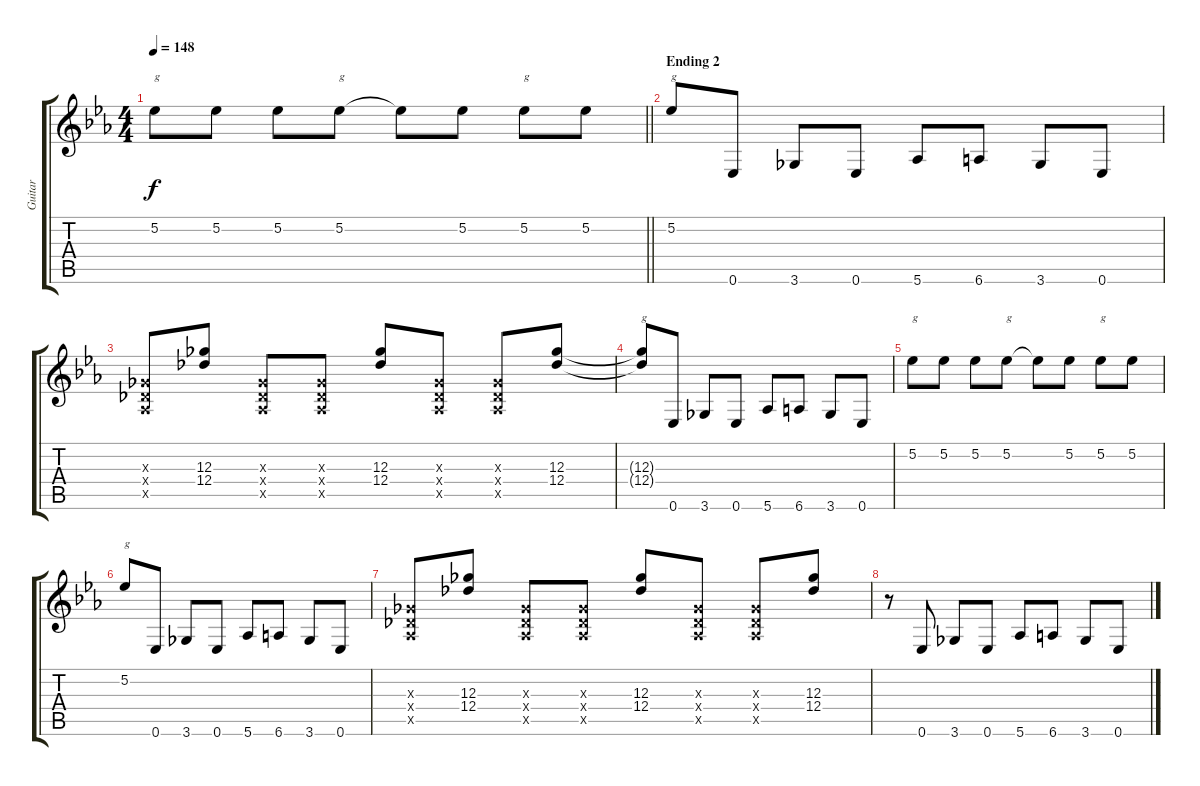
\track ("Guitar" "Guitar") {instrument distortionguitar}
\staff {score tabs}
\tuning (Eb4 Bb3 Gb3 Db3 Ab2 Eb2) {hide}
\ts (4 4)
\tempo 148
\clef g2
\barLineRight lightlight
\ks eb
5.2.8{txt "g" dy f} 5.2.8 5.2.8 5.2.8{txt "g"} 5.2{t}.8 5.2.8 5.2.8{txt "g"} 5.2.8 |
\section ("" "Ending 2")
5.2.8{txt "g"} 0.6.8 3.6.8 0.6.8 5.6.8 6.6.8 3.6.8 0.6.8 |
(0.3{x} 0.4{x} 0.5{x}).8 (12.3 12.4).8 (0.3{x} 0.4{x} 0.5{x}).8 (0.3{x} 0.4{x} 0.5{x}).8 (12.3 12.4).8 (0.3{x} 0.4{x} 0.5{x}).8 (0.3{x} 0.4{x} 0.5{x}).8 (12.3 12.4).8 |
(12.3{t} 12.4{t}).8{txt "g"} 0.6.8 3.6.8 0.6.8 5.6.8 6.6.8 3.6.8 0.6.8 |
5.2.8{txt "g"} 5.2.8 5.2.8 5.2.8{txt "g"} 5.2{t}.8 5.2.8 5.2.8{txt "g"} 5.2.8 |
5.2.8{txt "g"} 0.6.8 3.6.8 0.6.8 5.6.8 6.6.8 3.6.8 0.6.8 |
(0.3{x} 0.4{x} 0.5{x}).8 (12.3 12.4).8 (0.3{x} 0.4{x} 0.5{x}).8 (0.3{x} 0.4{x} 0.5{x}).8 (12.3 12.4).8 (0.3{x} 0.4{x} 0.5{x}).8 (0.3{x} 0.4{x} 0.5{x}).8 (12.3 12.4).8 |
r.8 0.6.8 3.6.8 0.6.8 5.6.8 6.6.8 3.6.8 0.6.8
